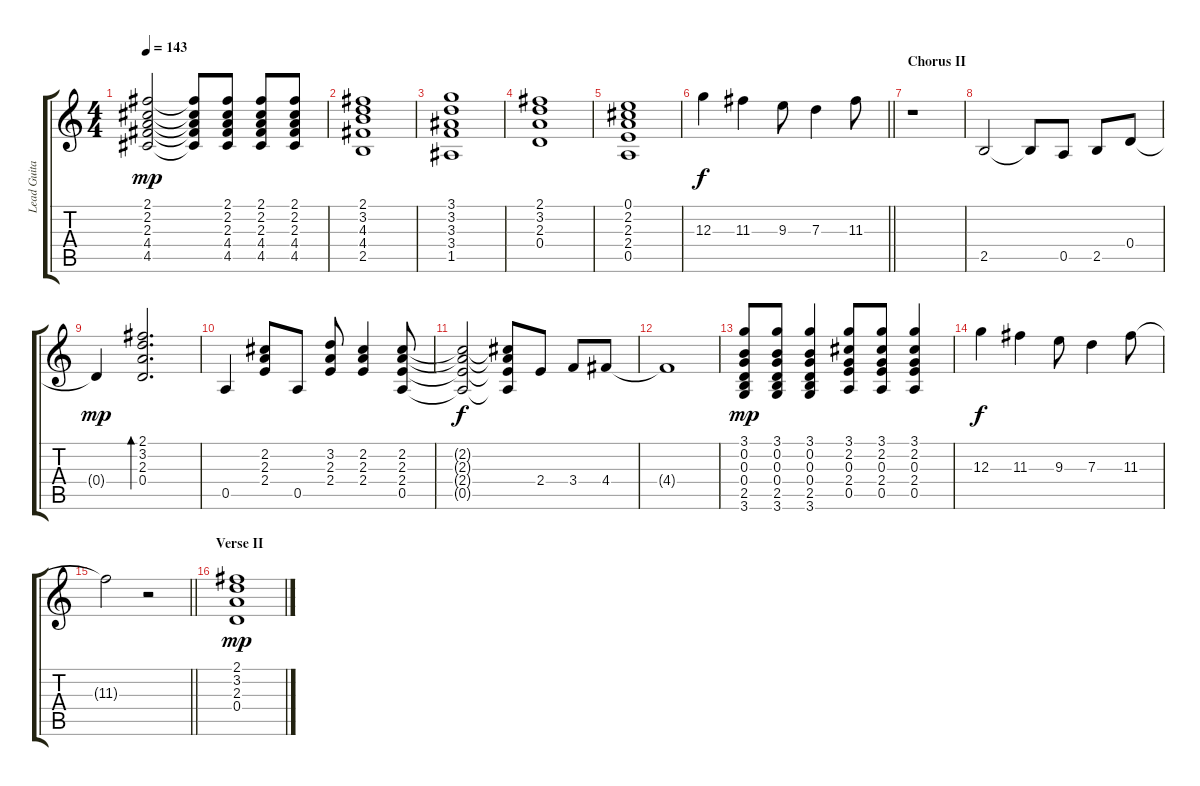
\track ("Lead Guitar" "Lead Guita") {instrument acousticguitarsteel}
\staff {score tabs}
\tuning (E4 B3 G3 D3 A2 E2) {hide}
\ts (4 4)
\tempo 143
\clef g2
\ks c
(2.1 2.2 2.3 4.4 4.5).2{dy mp} (2.1{t} 2.2{t} 2.3{t} 4.4{t} 4.5{t}).8 (2.1 2.2 2.3 4.4 4.5).8 (2.1 2.2 2.3 4.4 4.5).8 (2.1 2.2 2.3 4.4 4.5).8 |
(2.1 3.2 4.3 4.4 2.5).1 |
(3.1 3.2 3.3 3.4 1.5).1 |
(2.1 3.2 2.3 0.4).1 |
(0.1 2.2 2.3 2.4 0.5).1 |
\barLineRight lightlight
12.3.4{dy f} 11.3.4 9.3.8 7.3.4 11.3.8 |
\section ("" "Chorus II")
r.1 |
2.5.2 2.5{t}.8 0.5.8 2.5.8 0.4.8 |
0.4{t}.4{dy mp} (2.1 3.2 2.3 0.4).2{d bd 240} |
0.5.4 (2.2 2.3 2.4).8 0.5.8 (3.2 2.3 2.4).8 (2.2 2.3 2.4).4 (2.2 2.3 2.4 0.5).8 |
(2.2{t} 2.3{t} 2.4{t} 0.5{t}).2{dy f} (2.2{t} 2.3{t} 2.4{t} 0.5{t}).8 2.4.8 3.4.8 4.4.8 |
4.4{t}.1 |
(3.1 0.2 0.3 0.4 2.5 3.6).8{dy mp} (3.1 0.2 0.3 0.4 2.5 3.6).8 (3.1 0.2 0.3 0.4 2.5 3.6).4 (3.1 2.2 0.3 2.4 0.5).8 (3.1 2.2 0.3 2.4 0.5).8 (3.1 2.2 0.3 2.4 0.5).4 |
12.3.4{dy f} 11.3.4 9.3.8 7.3.4 11.3.8 |
\barLineRight lightlight
11.3{t}.2 r.2 |
\section ("" "Verse II")
(2.1 3.2 2.3 0.4).1{dy mp}
